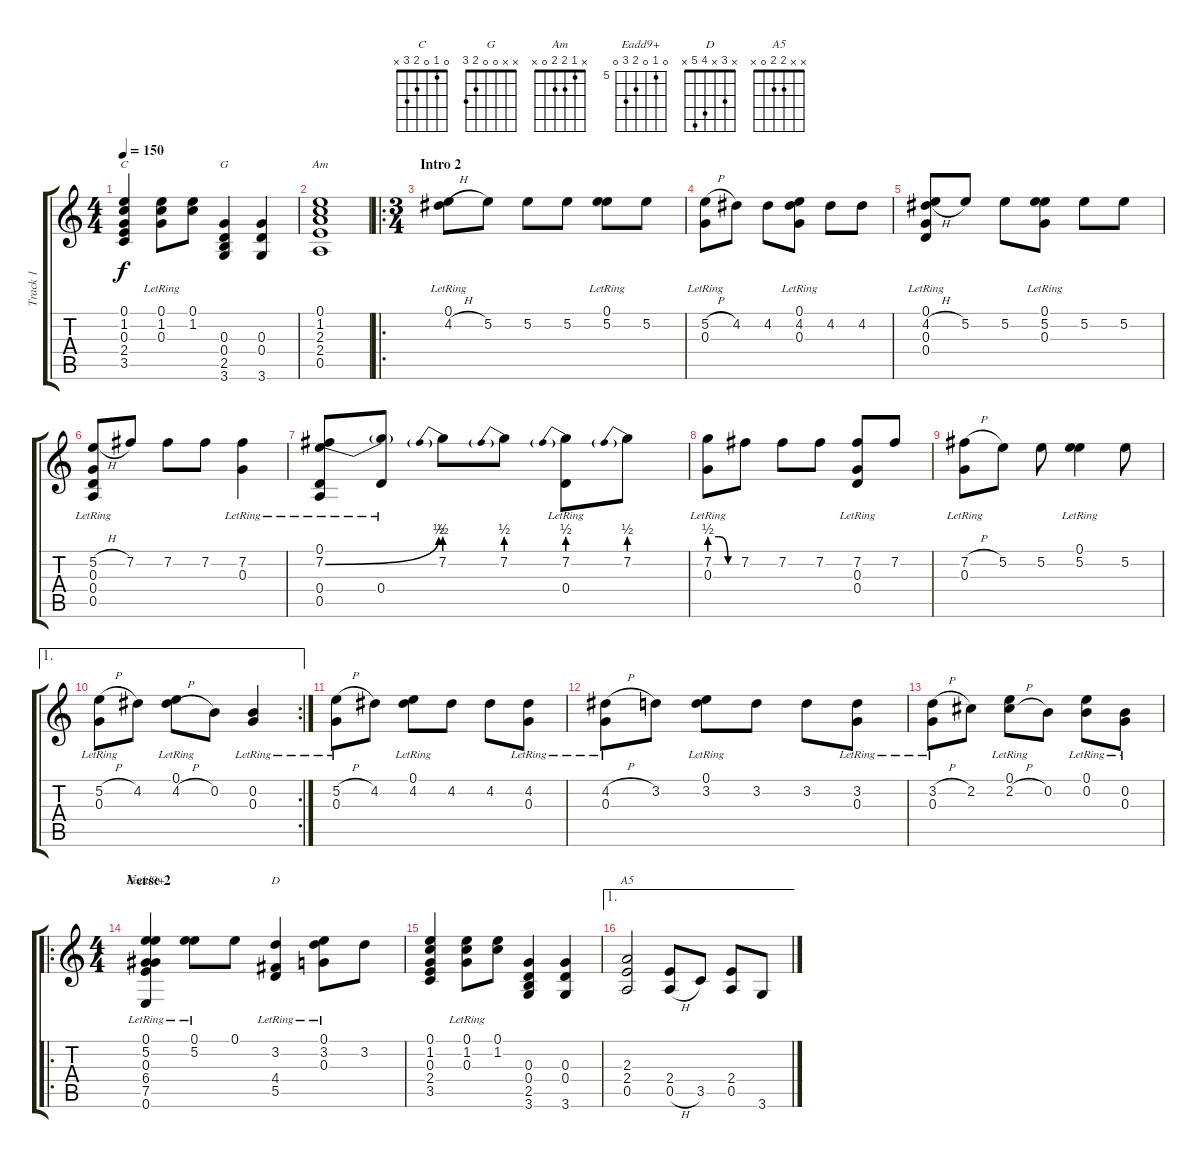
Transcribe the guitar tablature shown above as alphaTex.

\track ("Track 1" "Track 1") {instrument acousticguitarnylon}
\staff {score tabs}
\tuning (E4 B3 G3 D3 A2 E2) {hide}
\chord ("C" 0 1 0 2 3 x)
\chord ("G" x x 0 0 2 3)
\chord ("Am" x 1 2 2 0 x)
\chord ("Eadd9+" 0 5 0 6 7 0) {firstfret 5}
\chord ("D" x 3 x 4 5 x)
\chord ("A5" x x 2 2 0 x)
\ts (4 4)
\tempo 150
\clef g2
\ks c
(0.1 1.2 0.3 2.4 3.5).4{ch "C" dy f} (0.1 1.2 0.3{lr}).8 (0.1 1.2).8 (0.3 0.4 2.5 3.6).4{ch "G"} (0.3 0.4 3.6).4 |
(0.1 1.2 2.3 2.4 0.5).1{ch "Am"} |
\ro
\ts (3 4)
\section ("" "Intro 2")
(0.1{lr} 4.2{h}).8 5.2.8 5.2.8 5.2.8 (0.1{lr} 5.2).8 5.2.8 |
(5.2{h} 0.3{lr}).8 4.2.8 4.2.8 (0.1{lr} 4.2 0.3{lr}).8 4.2.8 4.2.8 |
(0.1{lr} 4.2{h} 0.3{lr} 0.4{lr}).8 5.2.8 5.2.8 (0.1{lr} 5.2 0.3{lr}).8 5.2.8 5.2.8 |
(5.2{h} 0.3{lr} 0.4{lr} 0.5{lr}).8 7.2.8 7.2.8 7.2.8 (7.2 0.3{lr}).4 |
(0.1{lr} 7.2{be (bend 0 0 60 2)} 0.4 0.5{lr}).8 (7.2{t} 0.4{lr}).8 7.2{be (prebend 0 2 60 2)}.8 7.2{be (prebend 0 2 60 2)}.8 (7.2{be (prebend 0 2 60 2)} 0.4{lr}).8 7.2{be (prebend 0 2 60 2)}.8 |
(7.2{be (custom 0 2 20 2 40 0 60 0)} 0.3{lr}).8 7.2.8 7.2.8 7.2.8 (7.2 0.3{lr} 0.4{lr}).8 7.2.8 |
(7.2{h} 0.3{lr}).8 5.2.8 5.2.8 (0.1{lr} 5.2).4 5.2.8 |
\ae 1
\rc 2
(5.2{h} 0.3{lr}).8 4.2.8 (0.1{lr} 4.2{h}).8 0.2.8 (0.2{lr} 0.3{lr}).4 |
(5.2{h} 0.3{lr}).8 4.2.8 (0.1{lr} 4.2).8 4.2.8 4.2.8 (4.2 0.3{lr}).8 |
(4.2{h} 0.3{lr}).8 3.2.8 (0.1{lr} 3.2).8 3.2.8 3.2.8 (3.2 0.3{lr}).8 |
(3.2{h} 0.3{lr}).8 2.2.8 (0.1{lr} 2.2{h}).8 0.2.8 (0.1{lr} 0.2).8 (0.2 0.3{lr}).8 |
\ro
\ts (4 4)
\section ("" "Verse 2")
(0.1{lr} 5.2 0.3 6.4{lr} 7.5{lr} 0.6).4{ch "Eadd9+"} (0.1 5.2{lr}).8 0.1.8 (3.2 4.4{lr} 5.5{lr}).4{ch "D"} (0.1{lr} 3.2 0.3{lr}).8 3.2.8 |
(0.1 1.2 0.3 2.4 3.5).4 (0.1 1.2 0.3{lr}).8 (0.1 1.2).8 (0.3 0.4 2.5 3.6).4 (0.3 0.4 3.6).4 |
\ae 1
(2.3 2.4 0.5).2{ch "A5"} (2.4 0.5{h}).8 3.5.8 (2.4 0.5).8 3.6.8
